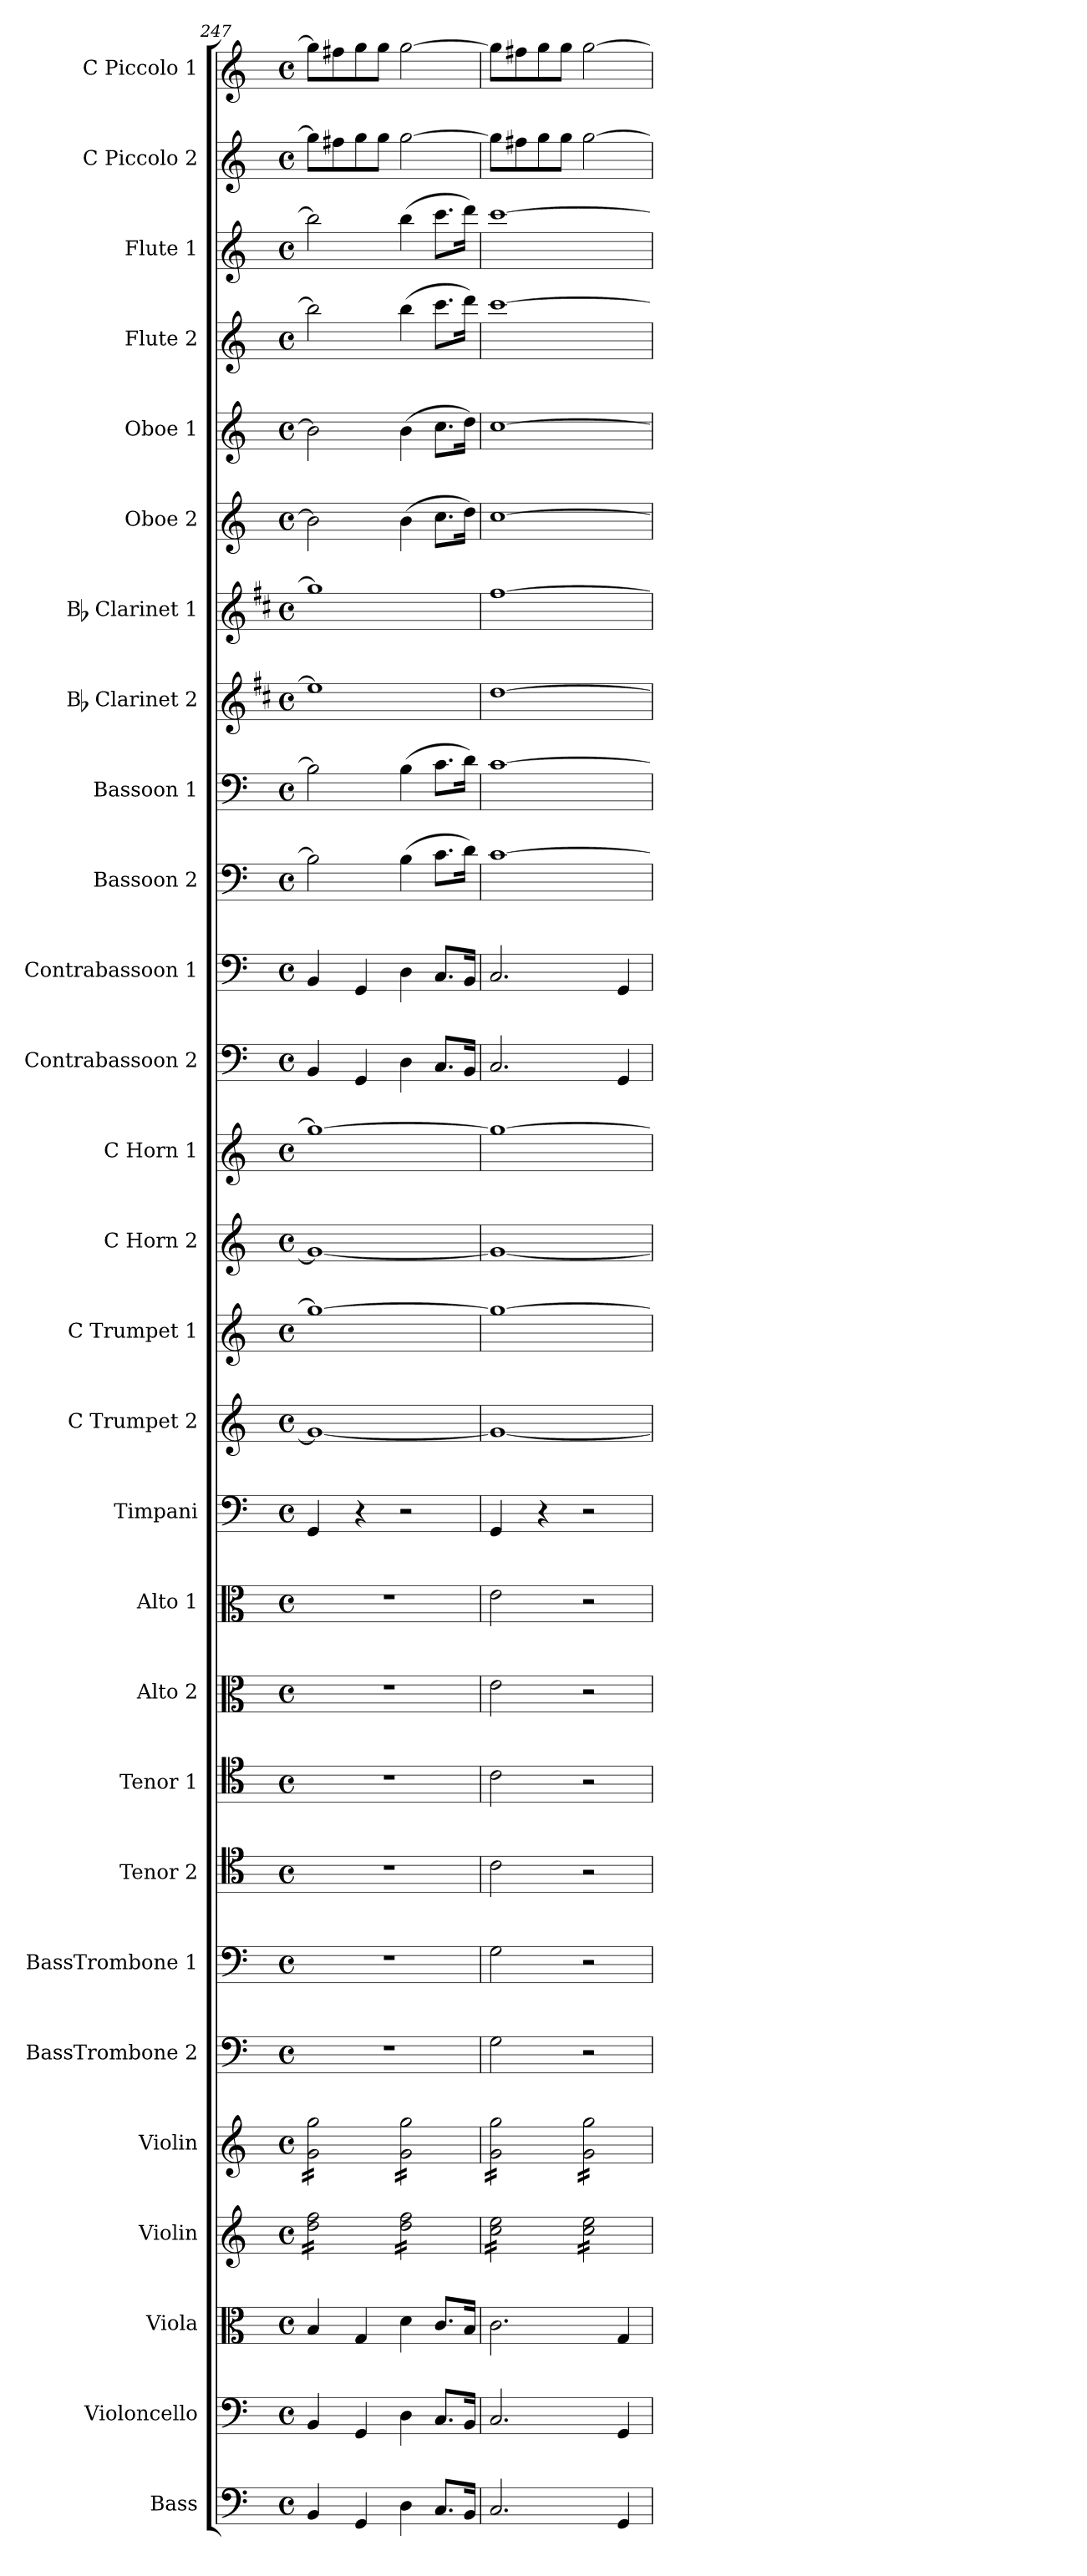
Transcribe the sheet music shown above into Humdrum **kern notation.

**kern	**kern	**kern	**kern	**kern	**kern	**kern	**kern	**kern	**kern	**kern	**kern	**kern	**kern	**kern	**kern	**kern	**kern	**kern	**kern	**kern	**kern	**kern	**kern	**kern	**kern	**kern	**kern
*part28	*part27	*part26	*part25	*part24	*part23	*part22	*part21	*part20	*part19	*part18	*part17	*part16	*part15	*part14	*part13	*part12	*part11	*part10	*part9	*part8	*part7	*part6	*part5	*part4	*part3	*part2	*part1
*staff28	*staff27	*staff26	*staff25	*staff24	*staff23	*staff22	*staff21	*staff20	*staff19	*staff18	*staff17	*staff16	*staff15	*staff14	*staff13	*staff12	*staff11	*staff10	*staff9	*staff8	*staff7	*staff6	*staff5	*staff4	*staff3	*staff2	*staff1
*I"Bass	*I"Violoncello	*I"Viola	*I"Violin	*I"Violin	*I"BassTrombone 2	*I"BassTrombone 1	*I"Tenor 2	*I"Tenor 1	*I"Alto 2	*I"Alto 1	*I"Timpani	*I"C Trumpet 2	*I"C Trumpet 1	*I"C Horn 2	*I"C Horn 1	*I"Contrabassoon 2	*I"Contrabassoon 1	*I"Bassoon 2	*I"Bassoon 1	*I"Bb Clarinet 2	*I"Bb Clarinet 1	*I"Oboe 2	*I"Oboe 1	*I"Flute 2	*I"Flute 1	*I"C Piccolo 2	*I"C Piccolo 1
*I'B	*I'Vc	*I'Vla	*I'Vln	*I'Vln	*I'BTrb 2	*I'BTrb 1	*I'T 2	*I'T 1	*I'A 2	*I'A 1	*I'Timp	*I'Tpt 2	*I'Tpt 1	*I'Hn 2	*I'Hn 1	*I'C Bsn 2	*I'C Bsn 1	*I'Bsn 2	*I'Bsn 1	*I'Cl 2	*I'Cl 1	*I'Ob 2	*I'Ob 1	*I'Fl 2	*I'Fl 1	*I'Picc 2	*I'Picc 1
*clefF4	*clefF4	*clefC3	*clefG2	*clefG2	*clefF4	*clefF4	*clefC4	*clefC4	*clefC3	*clefC3	*clefF4	*clefG2	*clefG2	*clefG2	*clefG2	*clefF4	*clefF4	*clefF4	*clefF4	*clefG2	*clefG2	*clefG2	*clefG2	*clefG2	*clefG2	*clefG2	*clefG2
*ITrd7c12	*	*	*	*	*	*	*	*	*	*	*	*	*	*ITrd7c12	*ITrd7c12	*ITrd7c12	*ITrd7c12	*	*	*ITrd1c2	*ITrd1c2	*	*	*	*	*ITrd-7c-12	*ITrd-7c-12
*k[]	*k[]	*k[]	*k[]	*k[]	*k[]	*k[]	*k[]	*k[]	*k[]	*k[]	*k[]	*k[]	*k[]	*k[]	*k[]	*k[]	*k[]	*k[]	*k[]	*k[]	*k[]	*k[]	*k[]	*k[]	*k[]	*k[]	*k[]
*M4/4	*M4/4	*M4/4	*M4/4	*M4/4	*M4/4	*M4/4	*M4/4	*M4/4	*M4/4	*M4/4	*M4/4	*M4/4	*M4/4	*M4/4	*M4/4	*M4/4	*M4/4	*M4/4	*M4/4	*M4/4	*M4/4	*M4/4	*M4/4	*M4/4	*M4/4	*M4/4	*M4/4
*met(c)	*met(c)	*met(c)	*met(c)	*met(c)	*met(c)	*met(c)	*met(c)	*met(c)	*met(c)	*met(c)	*met(c)	*met(c)	*met(c)	*met(c)	*met(c)	*met(c)	*met(c)	*met(c)	*met(c)	*met(c)	*met(c)	*met(c)	*met(c)	*met(c)	*met(c)	*met(c)	*met(c)
=247	=247	=247	=247	=247	=247	=247	=247	=247	=247	=247	=247	=247	=247	=247	=247	=247	=247	=247	=247	=247	=247	=247	=247	=247	=247	=247	=247
*	*	*	*tremolo	*	*	*	*	*	*	*	*	*	*	*	*	*	*	*	*	*	*	*	*	*	*	*	*
*	*	*	*	*tremolo	*	*	*	*	*	*	*	*	*	*	*	*	*	*	*	*	*	*	*	*	*	*	*
4BBB	4BB	4B	16dd\ 16ff\LL	16g\ 16gg\LL	1r	1r	1r	1r	1r	1r	4GG	1g_	1gg_	1G_	1g_	4BBB	4BBB	2B]	2B]	1dd]	1ff]	2b]	2b]	2bb]	2bb]	8gggL]	8gggL]
.	.	.	16dd\ 16ff\	16g\ 16gg\	.	.	.	.	.	.	.	.	.	.	.	.	.	.	.	.	.	.	.	.	.	.	.
.	.	.	16dd\ 16ff\	16g\ 16gg\	.	.	.	.	.	.	.	.	.	.	.	.	.	.	.	.	.	.	.	.	.	8fff#X	8fff#X
.	.	.	16dd\ 16ff\	16g\ 16gg\	.	.	.	.	.	.	.	.	.	.	.	.	.	.	.	.	.	.	.	.	.	.	.
4GGG	4GG	4G	16dd\ 16ff\	16g\ 16gg\	.	.	.	.	.	.	4r	.	.	.	.	4GGG	4GGG	.	.	.	.	.	.	.	.	8ggg	8ggg
.	.	.	16dd\ 16ff\	16g\ 16gg\	.	.	.	.	.	.	.	.	.	.	.	.	.	.	.	.	.	.	.	.	.	.	.
.	.	.	16dd\ 16ff\	16g\ 16gg\	.	.	.	.	.	.	.	.	.	.	.	.	.	.	.	.	.	.	.	.	.	8gggJ	8gggJ
.	.	.	16dd\ 16ff\JJ	16g\ 16gg\JJ	.	.	.	.	.	.	.	.	.	.	.	.	.	.	.	.	.	.	.	.	.	.	.
4DD	4D	4d	16dd\ 16ff\LL	16g\ 16gg\LL	.	.	.	.	.	.	2r	.	.	.	.	4DD	4DD	(4B	(4B	.	.	(4b	(4b	(4bb	(4bb	[2ggg	[2ggg
.	.	.	16dd\ 16ff\	16g\ 16gg\	.	.	.	.	.	.	.	.	.	.	.	.	.	.	.	.	.	.	.	.	.	.	.
.	.	.	16dd\ 16ff\	16g\ 16gg\	.	.	.	.	.	.	.	.	.	.	.	.	.	.	.	.	.	.	.	.	.	.	.
.	.	.	16dd\ 16ff\	16g\ 16gg\	.	.	.	.	.	.	.	.	.	.	.	.	.	.	.	.	.	.	.	.	.	.	.
8.CCL	8.CL	8.cL	16dd\ 16ff\	16g\ 16gg\	.	.	.	.	.	.	.	.	.	.	.	8.CCL	8.CCL	8.cL	8.cL	.	.	8.ccL	8.ccL	8.cccL	8.cccL	.	.
.	.	.	16dd\ 16ff\	16g\ 16gg\	.	.	.	.	.	.	.	.	.	.	.	.	.	.	.	.	.	.	.	.	.	.	.
.	.	.	16dd\ 16ff\	16g\ 16gg\	.	.	.	.	.	.	.	.	.	.	.	.	.	.	.	.	.	.	.	.	.	.	.
16BBBJk	16BBJk	16BJk	16dd\ 16ff\JJ	16g\ 16gg\JJ	.	.	.	.	.	.	.	.	.	.	.	16BBBJk	16BBBJk	16dJk)	16dJk)	.	.	16ddJk)	16ddJk)	16dddJk)	16dddJk)	.	.
!!LO:PB:g=z
=248	=248	=248	=248	=248	=248	=248	=248	=248	=248	=248	=248	=248	=248	=248	=248	=248	=248	=248	=248	=248	=248	=248	=248	=248	=248	=248	=248
2.CC	2.C	2.c	16cc\ 16ee\LL	16g\ 16gg\LL	2G	2G	2c	2c	2e	2e	4GG	1g_	1gg_	1G_	1g_	2.CC	2.CC	[1c	[1c	[1cc	[1ee	[1cc	[1cc	[1ccc	[1ccc	8gggL]	8gggL]
.	.	.	16cc\ 16ee\	16g\ 16gg\	.	.	.	.	.	.	.	.	.	.	.	.	.	.	.	.	.	.	.	.	.	.	.
.	.	.	16cc\ 16ee\	16g\ 16gg\	.	.	.	.	.	.	.	.	.	.	.	.	.	.	.	.	.	.	.	.	.	8fff#X	8fff#X
.	.	.	16cc\ 16ee\	16g\ 16gg\	.	.	.	.	.	.	.	.	.	.	.	.	.	.	.	.	.	.	.	.	.	.	.
.	.	.	16cc\ 16ee\	16g\ 16gg\	.	.	.	.	.	.	4r	.	.	.	.	.	.	.	.	.	.	.	.	.	.	8ggg	8ggg
.	.	.	16cc\ 16ee\	16g\ 16gg\	.	.	.	.	.	.	.	.	.	.	.	.	.	.	.	.	.	.	.	.	.	.	.
.	.	.	16cc\ 16ee\	16g\ 16gg\	.	.	.	.	.	.	.	.	.	.	.	.	.	.	.	.	.	.	.	.	.	8gggJ	8gggJ
.	.	.	16cc\ 16ee\JJ	16g\ 16gg\JJ	.	.	.	.	.	.	.	.	.	.	.	.	.	.	.	.	.	.	.	.	.	.	.
.	.	.	16cc\ 16ee\LL	16g\ 16gg\LL	2r	2r	2r	2r	2r	2r	2r	.	.	.	.	.	.	.	.	.	.	.	.	.	.	[2ggg	[2ggg
.	.	.	16cc\ 16ee\	16g\ 16gg\	.	.	.	.	.	.	.	.	.	.	.	.	.	.	.	.	.	.	.	.	.	.	.
.	.	.	16cc\ 16ee\	16g\ 16gg\	.	.	.	.	.	.	.	.	.	.	.	.	.	.	.	.	.	.	.	.	.	.	.
.	.	.	16cc\ 16ee\	16g\ 16gg\	.	.	.	.	.	.	.	.	.	.	.	.	.	.	.	.	.	.	.	.	.	.	.
4GGG	4GG	4G	16cc\ 16ee\	16g\ 16gg\	.	.	.	.	.	.	.	.	.	.	.	4GGG	4GGG	.	.	.	.	.	.	.	.	.	.
.	.	.	16cc\ 16ee\	16g\ 16gg\	.	.	.	.	.	.	.	.	.	.	.	.	.	.	.	.	.	.	.	.	.	.	.
.	.	.	16cc\ 16ee\	16g\ 16gg\	.	.	.	.	.	.	.	.	.	.	.	.	.	.	.	.	.	.	.	.	.	.	.
.	.	.	16cc\ 16ee\JJ	16g\ 16gg\JJ	.	.	.	.	.	.	.	.	.	.	.	.	.	.	.	.	.	.	.	.	.	.	.
*	*	*	*	*Xtremolo	*	*	*	*	*	*	*	*	*	*	*	*	*	*	*	*	*	*	*	*	*	*	*
*	*	*	*Xtremolo	*	*	*	*	*	*	*	*	*	*	*	*	*	*	*	*	*	*	*	*	*	*	*	*
=	=	=	=	=	=	=	=	=	=	=	=	=	=	=	=	=	=	=	=	=	=	=	=	=	=	=	=
*-	*-	*-	*-	*-	*-	*-	*-	*-	*-	*-	*-	*-	*-	*-	*-	*-	*-	*-	*-	*-	*-	*-	*-	*-	*-	*-	*-
